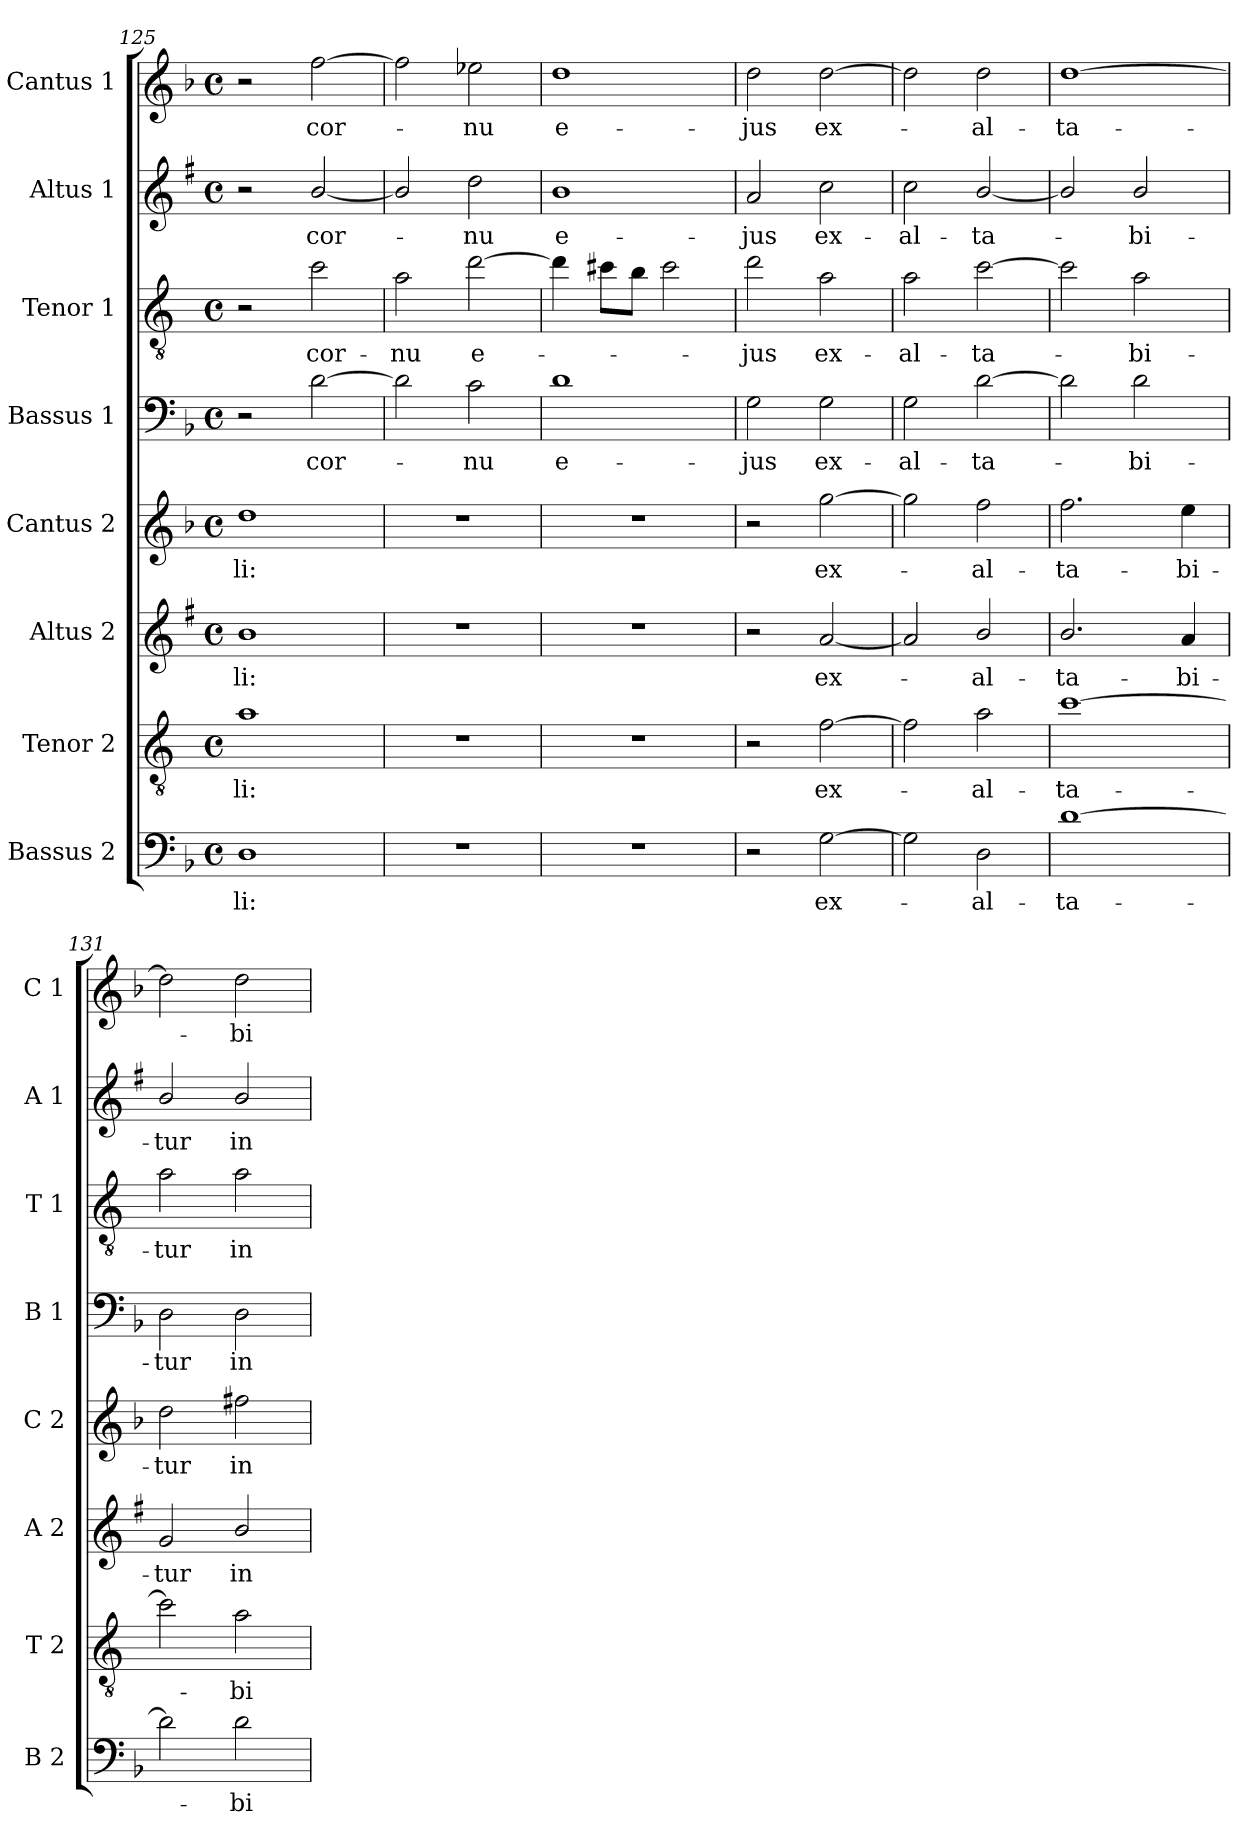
**kern	**text	**kern	**text	**kern	**text	**kern	**text	**kern	**text	**kern	**text	**kern	**text	**kern	**text
*part8	*part8	*part7	*part7	*part6	*part6	*part5	*part5	*part4	*part4	*part3	*part3	*part2	*part2	*part1	*part1
*staff8	*staff8	*staff7	*staff7	*staff6	*staff6	*staff5	*staff5	*staff4	*staff4	*staff3	*staff3	*staff2	*staff2	*staff1	*staff1
*I"Bassus 2	*	*I"Tenor 2	*	*I"Altus 2	*	*I"Cantus 2	*	*I"Bassus 1	*	*I"Tenor 1	*	*I"Altus 1	*	*I"Cantus 1	*
*I'B 2	*	*I'T 2	*	*I'A 2	*	*I'C 2	*	*I'B 1	*	*I'T 1	*	*I'A 1	*	*I'C 1	*
*clefF4	*	*clefGv2	*	*clefG2	*	*clefG2	*	*clefF4	*	*clefGv2	*	*clefG2	*	*clefG2	*
*	*	*ITrd4c7	*	*ITrd1c2	*	*	*	*	*	*ITrd4c7	*	*ITrd1c2	*	*	*
*k[b-]	*	*k[b-]	*	*k[b-]	*	*k[b-]	*	*k[b-]	*	*k[b-]	*	*k[b-]	*	*k[b-]	*
*F:	*	*F:	*	*F:	*	*F:	*	*F:	*	*F:	*	*F:	*	*F:	*
*M4/4	*	*M4/4	*	*M4/4	*	*M4/4	*	*M4/4	*	*M4/4	*	*M4/4	*	*M4/4	*
*met(c)	*	*met(c)	*	*met(c)	*	*met(c)	*	*met(c)	*	*met(c)	*	*met(c)	*	*met(c)	*
=125	=125	=125	=125	=125	=125	=125	=125	=125	=125	=125	=125	=125	=125	=125	=125
!	!LO:LY:b	!	!LO:LY:b	!	!LO:LY:b	!	!LO:LY:b	!	!	!	!	!	!	!	!
1D	-li:	1d	-li:	1a	-li:	1dd	-li:	2r	.	2r	.	2r	.	2r	.
!	!	!	!	!	!	!	!	!	!LO:LY:b	!	!LO:LY:b	!	!LO:LY:b	!	!LO:LY:b
.	.	.	.	.	.	.	.	[2d\	cor-	2f\	cor-	[2a/	cor-	[2ff\	cor-
!!LO:LB:g=z
=126	=126	=126	=126	=126	=126	=126	=126	=126	=126	=126	=126	=126	=126	=126	=126
!	!	!	!	!	!	!	!	!	!	!	!LO:LY:b	!	!	!	!
1r	.	1r	.	1r	.	1r	.	2d\]	.	2d\	-nu	2a/]	.	2ff\]	.
!	!	!	!	!	!	!	!	!	!LO:LY:b	!	!LO:LY:b	!	!LO:LY:b	!	!LO:LY:b
.	.	.	.	.	.	.	.	2c\	-nu	[2g\	e-	2cc\	-nu	2ee-X\	-nu
=127	=127	=127	=127	=127	=127	=127	=127	=127	=127	=127	=127	=127	=127	=127	=127
!	!	!	!	!	!	!	!	!	!LO:LY:b	!	!	!	!LO:LY:b	!	!LO:LY:b
1r	.	1r	.	1r	.	1r	.	1d	e-	4g\]	.	1a	e-	1dd	e-
.	.	.	.	.	.	.	.	.	.	8f#X\L	.	.	.	.	.
.	.	.	.	.	.	.	.	.	.	8e\J	.	.	.	.	.
.	.	.	.	.	.	.	.	.	.	2f#\	.	.	.	.	.
=128	=128	=128	=128	=128	=128	=128	=128	=128	=128	=128	=128	=128	=128	=128	=128
!	!	!	!	!	!	!	!	!	!LO:LY:b	!	!LO:LY:b	!	!LO:LY:b	!	!LO:LY:b
2r	.	2r	.	2r	.	2r	.	2G\	-jus	2g\	-jus	2g/	-jus	2dd\	-jus
!	!LO:LY:b	!	!LO:LY:b	!	!LO:LY:b	!	!LO:LY:b	!	!LO:LY:b	!	!LO:LY:b	!	!LO:LY:b	!	!LO:LY:b
[2G\	ex-	[2B-\	ex-	[2g/	ex-	[2gg\	ex-	2G\	ex-	2d\	ex-	2b-\	ex-	[2dd\	ex-
=129	=129	=129	=129	=129	=129	=129	=129	=129	=129	=129	=129	=129	=129	=129	=129
!	!	!	!	!	!	!	!	!	!LO:LY:b	!	!LO:LY:b	!	!LO:LY:b	!	!
2G\]	.	2B-\]	.	2g/]	.	2gg\]	.	2G\	-al-	2d\	-al-	2b-\	-al-	2dd\]	.
!	!LO:LY:b	!	!LO:LY:b	!	!LO:LY:b	!	!LO:LY:b	!	!LO:LY:b	!	!LO:LY:b	!	!LO:LY:b	!	!LO:LY:b
2D\	-al-	2d\	-al-	2a/	-al-	2ff\	-al-	[2d\	-ta-	[2f\	-ta-	[2a/	-ta-	2dd\	-al-
=130	=130	=130	=130	=130	=130	=130	=130	=130	=130	=130	=130	=130	=130	=130	=130
!	!LO:LY:b	!	!LO:LY:b	!	!LO:LY:b	!	!LO:LY:b	!	!	!	!	!	!	!	!LO:LY:b
[1d	-ta-	[1f	-ta-	2.a/	-ta-	2.ff\	-ta-	2d\]	.	2f\]	.	2a/]	.	[1dd	-ta-
!	!	!	!	!	!	!	!	!	!LO:LY:b	!	!LO:LY:b	!	!LO:LY:b	!	!
.	.	.	.	.	.	.	.	2d\	-bi-	2d\	-bi-	2a/	-bi-	.	.
!	!	!	!	!	!LO:LY:b	!	!LO:LY:b	!	!	!	!	!	!	!	!
.	.	.	.	4g/	-bi-	4ee\	-bi-	.	.	.	.	.	.	.	.
=131	=131	=131	=131	=131	=131	=131	=131	=131	=131	=131	=131	=131	=131	=131	=131
!	!	!	!	!	!LO:LY:b	!	!LO:LY:b	!	!LO:LY:b	!	!LO:LY:b	!	!LO:LY:b	!	!
2d\]	.	2f\]	.	2f/	-tur	2dd\	-tur	2D\	-tur	2d\	-tur	2a/	-tur	2dd\]	.
!	!LO:LY:b	!	!LO:LY:b	!	!LO:LY:b	!	!LO:LY:b	!	!LO:LY:b	!	!LO:LY:b	!	!LO:LY:b	!	!LO:LY:b
2d\	-bi-	2d\	-bi-	2a/	in	2ff#X\	in	2D\	in	2d\	in	2a/	in	2dd\	-bi-
=	=	=	=	=	=	=	=	=	=	=	=	=	=	=	=
*-	*-	*-	*-	*-	*-	*-	*-	*-	*-	*-	*-	*-	*-	*-	*-
